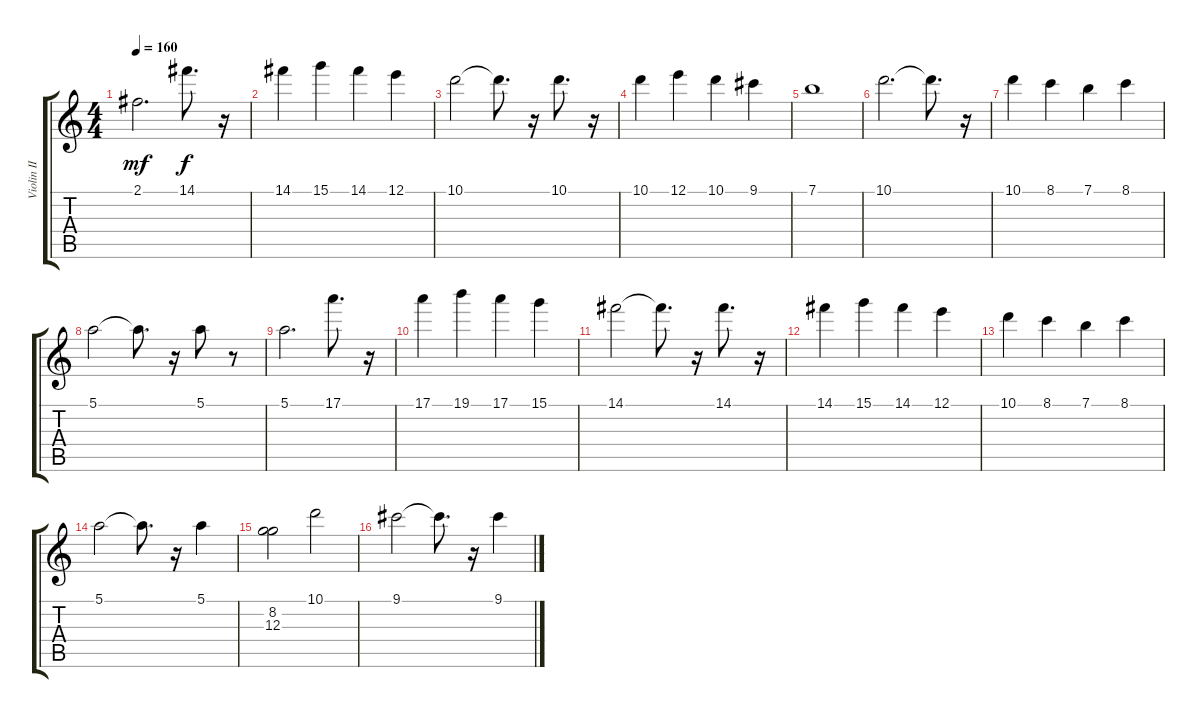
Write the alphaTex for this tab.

\track ("Violin II" "Violin II") {instrument acousticguitarnylon}
\staff {score tabs}
\tuning (E4 B3 G3 D3 A2 E2) {hide}
\ts (4 4)
\tempo 160
\clef g2
\ks c
2.1.2{d dy mf} 14.1.8{d dy f} r.16 |
14.1.4 15.1.4 14.1.4 12.1.4 |
10.1.2 10.1{t}.8{d} r.16 10.1.8{d} r.16 |
10.1.4 12.1.4 10.1.4 9.1.4 |
7.1.1 |
10.1.2{d} 10.1{t}.8{d} r.16 |
10.1.4 8.1.4 7.1.4 8.1.4 |
5.1.2 5.1{t}.8{d} r.16 5.1.8 r.8 |
5.1.2{d} 17.1.8{d} r.16 |
17.1.4 19.1.4 17.1.4 15.1.4 |
14.1.2 14.1{t}.8{d} r.16 14.1.8{d} r.16 |
14.1.4 15.1.4 14.1.4 12.1.4 |
10.1.4 8.1.4 7.1.4 8.1.4 |
5.1.2 5.1{t}.8{d} r.16 5.1.4 |
(8.2 12.3).2 10.1.2 |
9.1.2 9.1{t}.8{d} r.16 9.1.4
